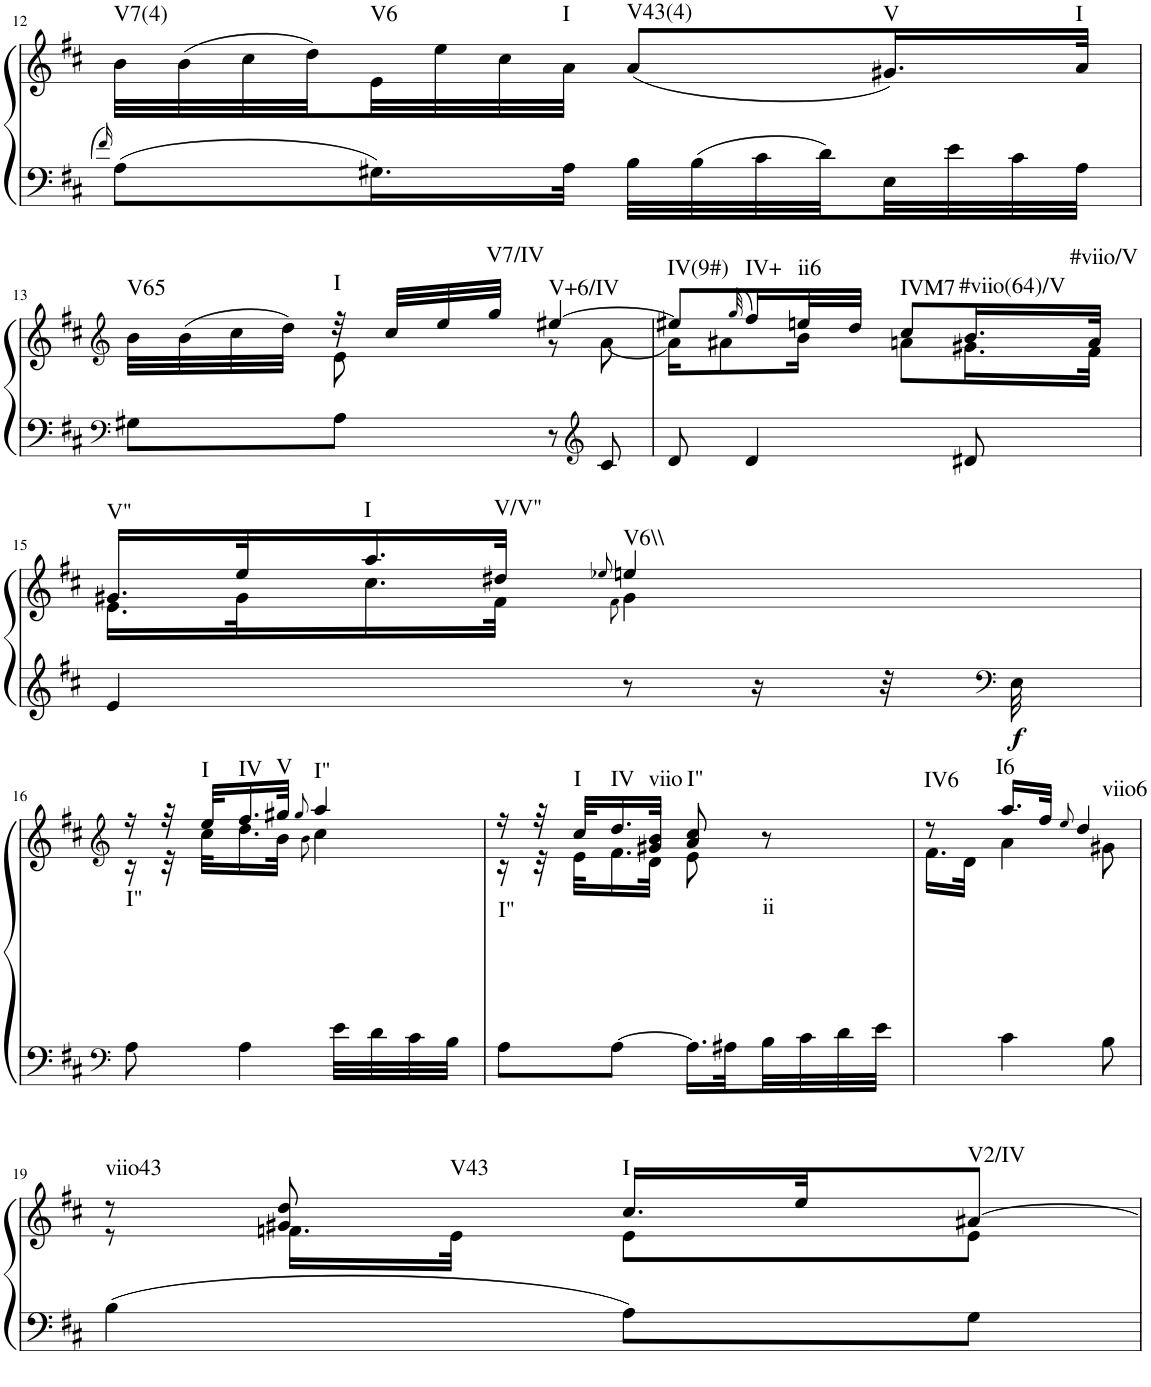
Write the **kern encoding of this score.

**kern	**kern	**dynam	**harte
*part1	*part1	*part1	*part1
*staff2	*staff1	*staff1/2	*
*I"Klavier links	*	*	*
!!LO:PB:g=z
*clefF4	*clefG2	*	*
*k[f#c#]	*k[f#c#]	*	*
*M2/4	*M2/4	*	*
=12	=12	=12	=12
16qf#/	.	.	.
!	!	!	!LO:H:kt=V7(4)
8A\L	32b\LLL	.	N
.	(32b\	.	.
.	32cc#\	.	.
.	32dd\)	.	.
!	!	!	!LO:H:kt=V6
16.G#X\L	32e\	.	N
.	32ee\	.	.
.	32cc#\	.	.
!	!	!	!LO:H:kt=I
32A\JJk	32a\JJJ	.	N
!	!	!	!LO:H:kt=V43(4)
32B\LLL	(8a/L	.	N
32B\	.	.	.
32c#\	.	.	.
32d\	.	.	.
!	!	!	!LO:H:kt=V
32E\	16.g#X/L)	.	N
32e\	.	.	.
32c#\	.	.	.
!	!	!	!LO:H:kt=I
32A\JJJ	32a/JJk	.	N
!!LO:LB:g=z
=13	=13	=13	=13
*clefF4	*clefG2	*	*
*	*^	*	*
!	!	!	!	!LO:H:kt=V65
8G#X\L	32b\LLL	8ryy	.	N
.	(32b\	.	.	.
.	32cc#\	.	.	.
.	32dd\JJJ)	.	.	.
!	!	!	!	!LO:H:kt=I
8A\J	32r	8e\	.	N
.	32cc#/LLL	.	.	.
.	32ee/	.	.	.
!	!	!	!	!LO:H:kt=V7/IV
.	32gg/JJJ	.	.	N
!	!	!	!	!LO:H:kt=V+6/IV
8r	[4ee#X/	8r	.	N
*clefG2	*	*	*	*
8c#/	.	[8a\	.	.
=14	=14	=14	=14	=14
!	!	!	!	!LO:H:kt=IV(9#)
8d/	8ee#X/L]	16a\KL]	.	N
.	.	8a#X\	.	.
.	(32qgg/	.	.	.
!	!	!	!	!LO:H:kt=IV+
4d/	16ff#/L)	.	.	N
!	!	!	!	!LO:H:kt=ii6
.	32een/L	16b\Jk	.	N
.	32dd/JJJ	.	.	.
!	!	!	!	!LO:H:kt=IVM7
.	8cc#/L	8an\L	.	N
!	!	!	!	!LO:H:kt=#viio(64)/V
8d#X/	16.b/L	16.g#X\L	.	N
!	!	!	!	!LO:H:kt=#viio/V
.	32a/JJk	32f#\JJk	.	N
!!LO:LB:g=z	!!
=15	=15	=15	=15	=15
!	!	!	!	!LO:H:kt=V"
4e/	16.g#X/LL	16.e\LL	.	N
.	32ee/K	32g#\K	.	.
!	!	!	!	!LO:H:kt=I
.	16.aa/	16.cc#\	.	N
!	!	!	!	!LO:H:kt=V/V"
.	32dd#X/JJk	32f#\JJk	.	N
.	8qee-X/	8qf#\	.	.
!	!	!	!	!LO:H:kt=V6\\
8r	4een/	4g#\	.	N
16r	.	.	.	.
32r	.	.	.	.
*clefF4	*	*	*	*
!	!	!	!LO:DY:b=2	!
32E\	.	.	f	.
!!LO:LB:g=z	!!
=16	=16	=16	=16	=16
*clefF4	*clefG2	*	*	*
!	!	!	!	!LO:H:kt=I"
8A\	16r	16r	.	N
.	32r	32r	.	.
!	!	!	!	!LO:H:kt=I
.	32ee/KLL	32cc#\KLL	.	N
!	!	!	!	!LO:H:kt=IV
4A\	16.ff#/	16.dd\	.	N
!	!	!	!	!LO:H:kt=V
.	32gg#X/JJk	32b\JJk	.	N
.	8qgg#/	8qb\	.	.
!	!	!	!	!LO:H:kt=I"
.	4aa/	4cc#\	.	N
32e\LLL	.	.	.	.
32d\	.	.	.	.
32c#\	.	.	.	.
32B\JJJ	.	.	.	.
=17	=17	=17	=17	=17
!	!	!	!	!LO:H:kt=I"
8A\L	16r	16r	.	N
.	32r	32r	.	.
!	!	!	!	!LO:H:kt=I
.	32cc#/KLL	32e\KLL	.	N
!	!	!	!	!LO:H:kt=IV
[8A\J	16.dd/	16.f#\	.	N
!	!	!	!	!LO:H:kt=viio
.	32g#X/ 32b/JJk	32d\JJk	.	N
!	!	!	!	!LO:H:kt=I"
16.A\LL]	8a/ 8cc#/	8e\	.	N
32A#X\L	.	.	.	.
!	!	!	!	!LO:H:kt=ii
32B\	8r	8ryy	.	N
32c#\	.	.	.	.
32d\	.	.	.	.
32e\JJJ	.	.	.	.
=18	=18	=18	=18	=18
!	!	!	!	!LO:H:kt=IV6
8ryy	8r	16.f#\LL	.	N
.	.	32d\JJk	.	.
!	!	!	!	!LO:H:kt=I6
4c#\	16.aa/LL	4a\	.	N
.	32ff#/JJk	.	.	.
.	8qee/	.	.	.
.	4dd/	.	.	.
!	!	!	!	!LO:H:kt=viio6
8B\	.	8g#X\	.	N
!!LO:LB:g=z	!!
=19	=19	=19	=19	=19
!	!	!	!	!LO:H:kt=viio43
4B\	8r	8r	.	N
.	8g#X/ 8dd/	16.fn\LL	.	.
!	!	!	!	!LO:H:kt=V43
.	.	32e\JJk	.	N
!	!	!	!	!LO:H:kt=I
8A\L	16.cc#/LL	8e\L	.	N
.	32ee/JK	.	.	.
!	!	!	!	!LO:H:kt=V2/IV
8G\J	[8a#X/J	8e\J	.	N
*	*v	*v	*	*
=	=	=	=
*-	*-	*-	*-
